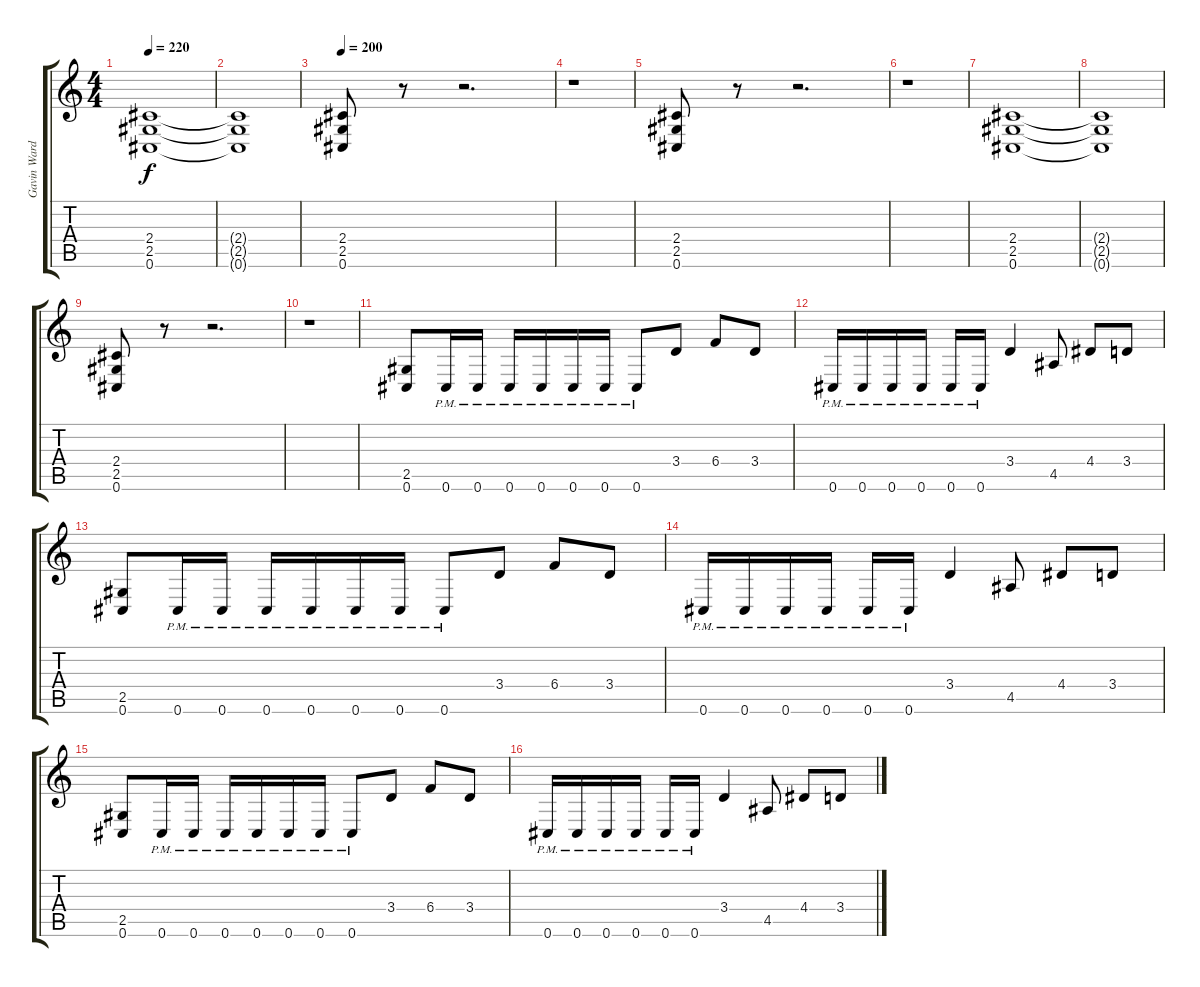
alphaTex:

\track ("Gavin Ward" "Gavin Ward") {instrument distortionguitar}
\staff {score tabs}
\tuning (Db4 Ab3 E3 B2 Gb2 Db2) {hide}
\ts (4 4)
\tempo 220
\clef g2
\ks c
(2.4 2.5 0.6).1{dy f} |
(2.4{t} 2.5{t} 0.6{t}).1 |
\tempo 200
(2.4 2.5 0.6).8 r.8 r.2{d} |
r.1 |
(2.4 2.5 0.6).8 r.8 r.2{d} |
r.1 |
(2.4 2.5 0.6).1 |
(2.4{t} 2.5{t} 0.6{t}).1 |
(2.4 2.5 0.6).8 r.8 r.2{d} |
r.1 |
(2.5 0.6).8 0.6{pm}.16 0.6{pm}.16 0.6{pm}.16 0.6{pm}.16 0.6{pm}.16 0.6{pm}.16 0.6{pm}.8 3.4.8 6.4.8 3.4.8 |
0.6{pm}.16 0.6{pm}.16 0.6{pm}.16 0.6{pm}.16 0.6{pm}.16 0.6{pm}.16 3.4.4 4.5.8 4.4.8 3.4.8 |
(2.5 0.6).8 0.6{pm}.16 0.6{pm}.16 0.6{pm}.16 0.6{pm}.16 0.6{pm}.16 0.6{pm}.16 0.6{pm}.8 3.4.8 6.4.8 3.4.8 |
0.6{pm}.16 0.6{pm}.16 0.6{pm}.16 0.6{pm}.16 0.6{pm}.16 0.6{pm}.16 3.4.4 4.5.8 4.4.8 3.4.8 |
(2.5 0.6).8 0.6{pm}.16 0.6{pm}.16 0.6{pm}.16 0.6{pm}.16 0.6{pm}.16 0.6{pm}.16 0.6{pm}.8 3.4.8 6.4.8 3.4.8 |
0.6{pm}.16 0.6{pm}.16 0.6{pm}.16 0.6{pm}.16 0.6{pm}.16 0.6{pm}.16 3.4.4 4.5.8 4.4.8 3.4.8
